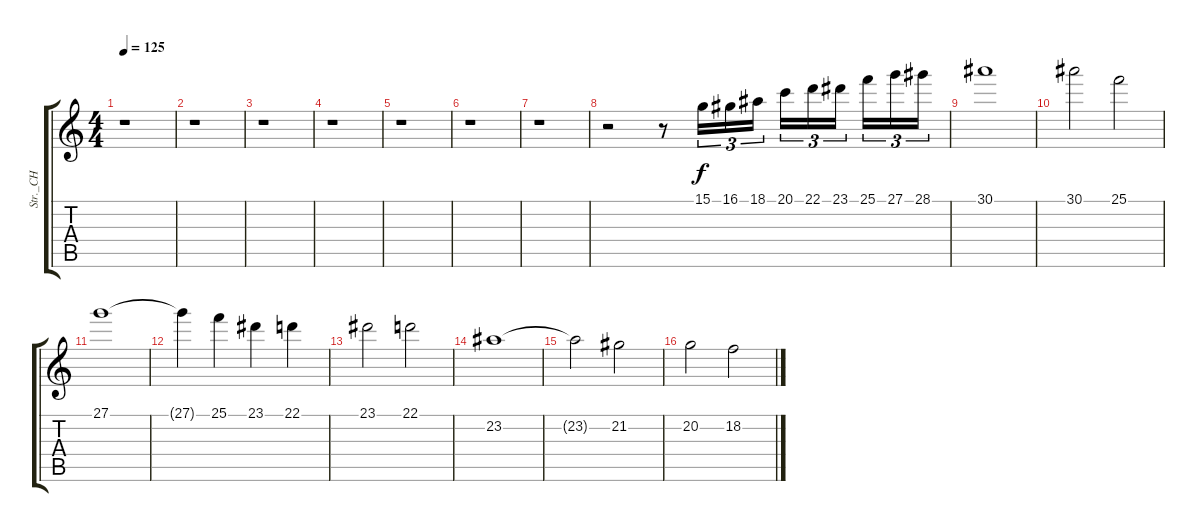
\track ("Str._CH" "Str._CH") {instrument stringensemble1}
\staff {score tabs}
\tuning (E4 B3 G3 D3 A2 E2) {hide}
\ts (4 4)
\tempo 125
\clef g2
\ks c
r.1{dy mf} |
r.1 |
r.1 |
r.1 |
r.1 |
r.1 |
r.1 |
r.2 r.8 15.1.16{tu (3 2) dy f} 16.1.16{tu (3 2)} 18.1.16{tu (3 2)} 20.1.16{tu (3 2)} 22.1.16{tu (3 2)} 23.1.16{tu (3 2)} 25.1.16{tu (3 2)} 27.1.16{tu (3 2)} 28.1.16{tu (3 2)} |
30.1.1 |
30.1.2 25.1.2 |
27.1.1 |
27.1{t}.4 25.1.4 23.1.4 22.1.4 |
23.1.2 22.1.2 |
23.2.1 |
23.2{t}.2 21.2.2 |
20.2.2 18.2.2
